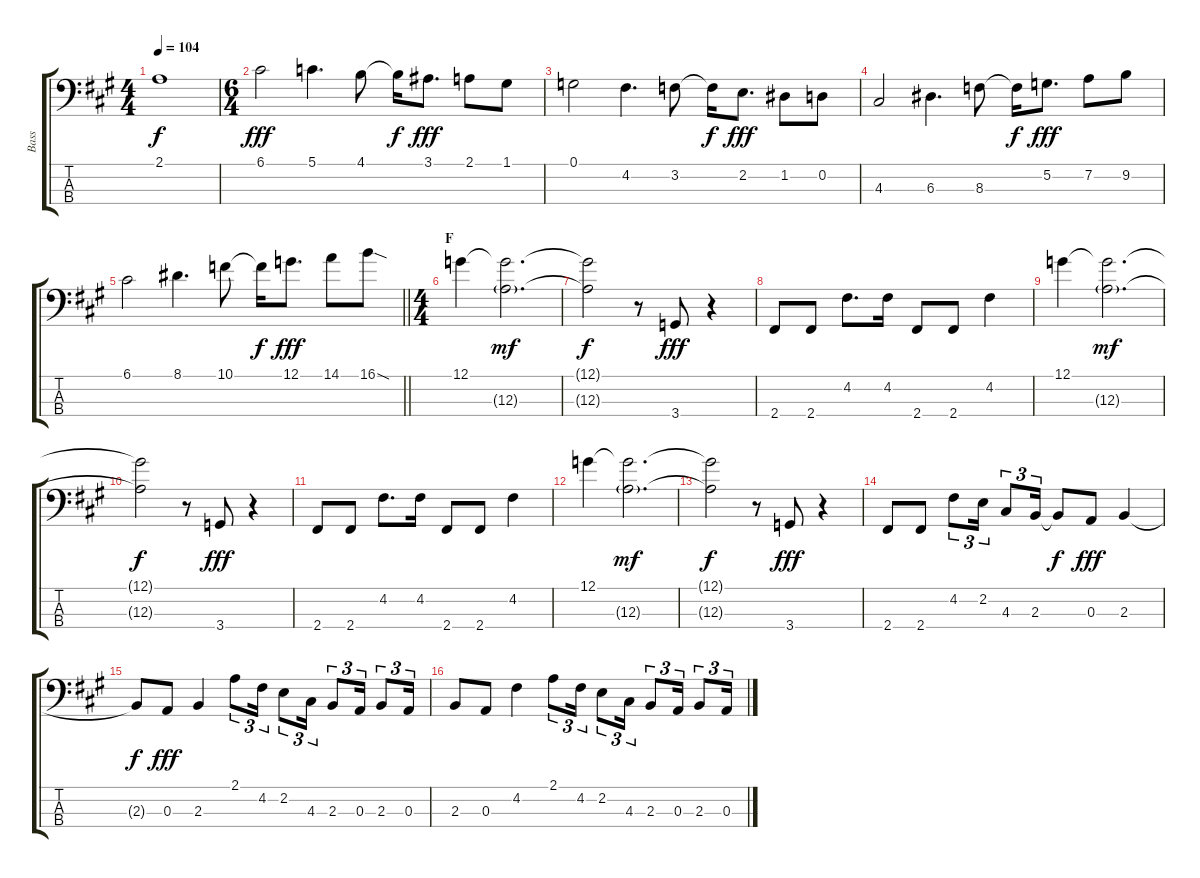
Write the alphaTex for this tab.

\track ("Bass" "Bass") {instrument electricbassfinger}
\staff {score tabs}
\tuning (G2 D2 A1 E1) {hide}
\ts (4 4)
\tempo 104
\clef f4
\ks a
2.1{t}.1{dy f} |
\ts (6 4)
6.1.2{dy fff} 5.1.4{d} 4.1.8 4.1{t}.16{dy f} 3.1.8{d dy fff} 2.1.8 1.1.8 |
0.1.2 4.2.4{d} 3.2.8 3.2{t}.16{dy f} 2.2.8{d dy fff} 1.2.8 0.2.8 |
4.3.2 6.3.4{d} 8.3.8 8.3{t}.16{dy f} 5.2.8{d dy fff} 7.2.8 9.2.8 |
\barLineRight lightlight
6.1.2 8.1.4{d} 10.1.8 10.1{t}.16{dy f} 12.1.8{d dy fff} 14.1.8 16.1{sod}.8 |
\ts (4 4)
\section ("" "F")
12.1.4 (12.1{t} 12.3{g}).2{d dy mf} |
(12.1{t} 12.3{t}).2{dy f} r.8 3.4.8{dy fff} r.4 |
2.4.8 2.4.8 4.2.8{d} 4.2.16 2.4.8 2.4.8 4.2.4 |
12.1.4 (12.1{t} 12.3{g}).2{d dy mf} |
(12.1{t} 12.3{t}).2{dy f} r.8 3.4.8{dy fff} r.4 |
2.4.8 2.4.8 4.2.8{d} 4.2.16 2.4.8 2.4.8 4.2.4 |
12.1.4 (12.1{t} 12.3{g}).2{d dy mf} |
(12.1{t} 12.3{t}).2{dy f} r.8 3.4.8{dy fff} r.4 |
2.4.8 2.4.8 4.2.8{tu (3 2)} 2.2.16{tu (3 2)} 4.3.8{tu (3 2)} 2.3.16{tu (3 2)} 2.3{t}.8{dy f} 0.3.8{dy fff} 2.3.4 |
2.3{t}.8{dy f} 0.3.8{dy fff} 2.3.4 2.1.8{tu (3 2)} 4.2.16{tu (3 2)} 2.2.8{tu (3 2)} 4.3.16{tu (3 2)} 2.3.8{tu (3 2)} 0.3.16{tu (3 2)} 2.3.8{tu (3 2)} 0.3.16{tu (3 2)} |
2.3.8 0.3.8 4.2.4 2.1.8{tu (3 2)} 4.2.16{tu (3 2)} 2.2.8{tu (3 2)} 4.3.16{tu (3 2)} 2.3.8{tu (3 2)} 0.3.16{tu (3 2)} 2.3.8{tu (3 2)} 0.3.16{tu (3 2)}
